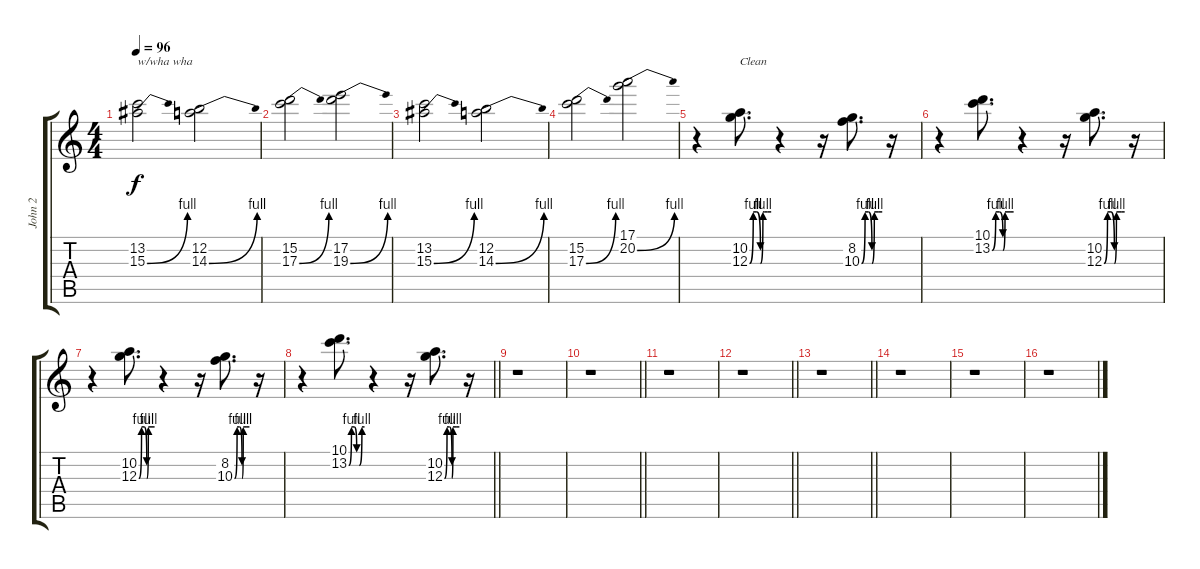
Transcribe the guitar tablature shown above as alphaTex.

\track ("John 2" "John 2") {instrument distortionguitar}
\staff {score tabs}
\tuning (E4 B3 G3 D3 A2 E2) {hide}
\ts (4 4)
\tempo 96
\clef g2
\ks c
(13.2 15.3{be (bend 0 0 60 4)}).2{txt "w/wha wha" dy f} (12.2 14.3{be (bend 0 0 60 4)}).2 |
(15.2 17.3{be (bend 0 0 60 4)}).2 (17.2 19.3{be (bend 0 0 60 4)}).2 |
(13.2 15.3{be (bend 0 0 60 4)}).2 (12.2 14.3{be (bend 0 0 60 4)}).2 |
(15.2 17.3{be (bend 0 0 60 4)}).2 (17.1 20.2{be (bend 0 0 60 4)}).2 |
r.4 (10.2 12.3{be (custom 0 0 10 4 20 4 30 0 37 4 42 4 50 4 60 4)}).8{d txt "Clean" instrument electricguitarclean} r.4 r.16 (8.2 10.3{be (custom 0 0 10 4 20 4 30 0 37 4 50 4 60 4)}).8{d} r.16 |
r.4 (10.1 13.2{be (custom 0 0 10 4 20 4 30 0 36 4 50 4 60 4)}).8{d} r.4 r.16 (10.2 12.3{be (custom 0 0 10 4 20 4 30 0 36 4 50 4 60 4)}).8{d} r.16 |
r.4 (10.2 12.3{be (custom 0 0 10 4 20 4 30 0 36 4 50 4 60 4)}).8{d} r.4 r.16 (8.2 10.3{be (custom 0 0 10 4 20 4 30 0 35 4 50 4 60 4)}).8{d} r.16 |
\barLineRight lightlight
r.4 (10.1 13.2{be (custom 0 0 10 4 20 4 30 0 40 0 50 4 60 4)}).8{d} r.4 r.16 (10.2 12.3{be (custom 0 0 10 4 20 4 30 0 34 4 50 4 60 4)}).8{d} r.16 |
r.1 |
\barLineRight lightlight
r.1 |
r.1 |
\barLineRight lightlight
r.1 |
\barLineRight lightlight
r.1 |
r.1 |
r.1 |
r.1
